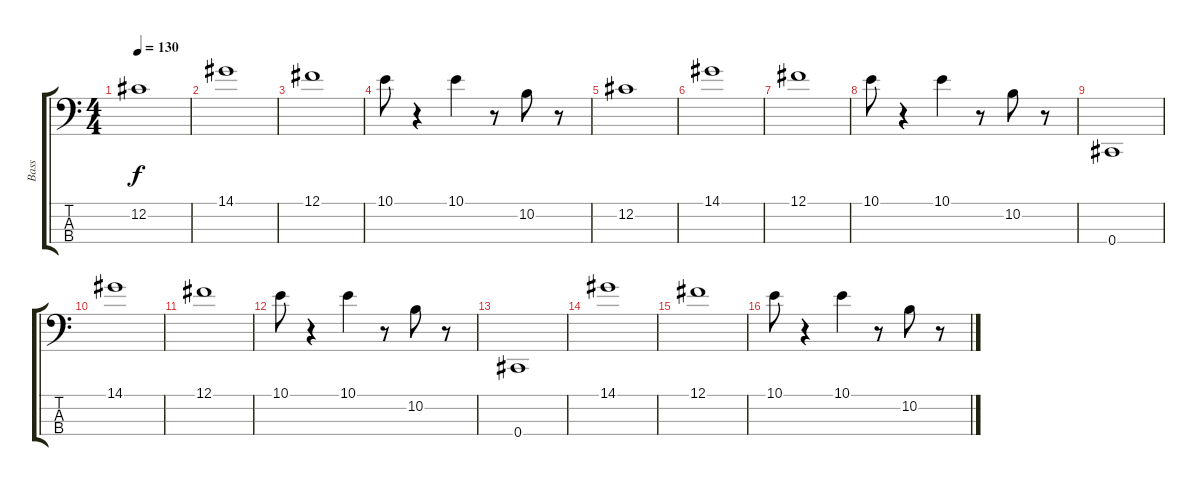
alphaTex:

\track ("Bass" "Bass") {instrument fretlessbass}
\staff {score tabs}
\tuning (Gb2 Db2 Ab1 Db1) {hide}
\ts (4 4)
\tempo 130
\clef f4
\ks c
12.2.1{dy f} |
14.1.1 |
12.1.1 |
10.1.8 r.4 10.1.4 r.8 10.2.8 r.8 |
12.2.1 |
14.1.1 |
12.1.1 |
10.1.8 r.4 10.1.4 r.8 10.2.8 r.8 |
0.4.1 |
14.1.1 |
12.1.1 |
10.1.8 r.4 10.1.4 r.8 10.2.8 r.8 |
0.4.1 |
14.1.1 |
12.1.1 |
10.1.8 r.4 10.1.4 r.8 10.2.8 r.8
